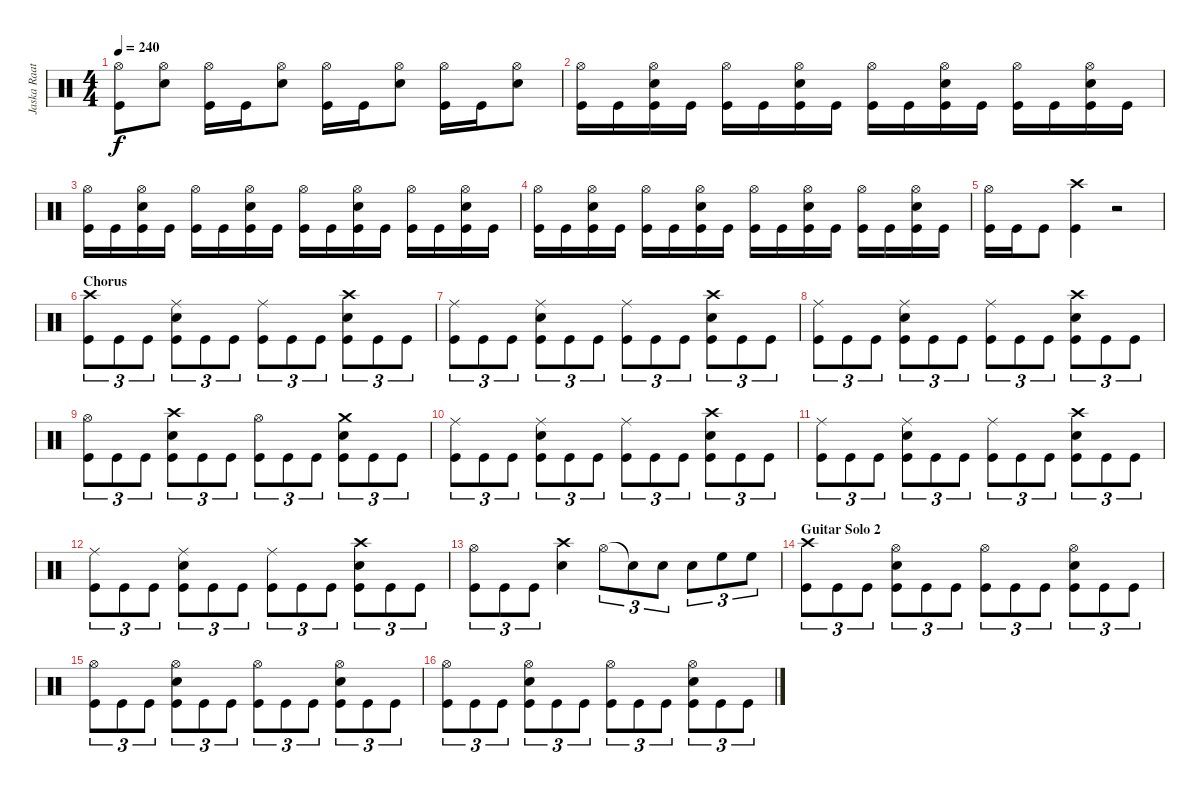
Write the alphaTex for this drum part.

\track ("Jaska Raatikainen" "Jaska Raat") {instrument percussion}
\staff {score}
\articulation defaults
\ts (4 4)
\tempo 240
\clef neutral
\ks c
("Hi-Hat (open)" "Kick (hit)").8{dy f} ("Hi-Hat (open)" "Snare (hit) 2").8 ("Hi-Hat (open)" "Kick (hit)").16 "Kick (hit)".16 ("Hi-Hat (open)" "Snare (hit) 2").8 ("Hi-Hat (open)" "Kick (hit)").16 "Kick (hit)".16 ("Hi-Hat (open)" "Snare (hit) 2").8 ("Hi-Hat (open)" "Kick (hit)").16 "Kick (hit)".16 ("Hi-Hat (open)" "Snare (hit) 2").8 |
("Hi-Hat (open)" "Kick (hit)").16 "Kick (hit)".16 ("Hi-Hat (open)" "Snare (hit) 2" "Kick (hit)").16 "Kick (hit)".16 ("Hi-Hat (open)" "Kick (hit)").16 "Kick (hit)".16 ("Hi-Hat (open)" "Snare (hit) 2" "Kick (hit)").16 "Kick (hit)".16 ("Hi-Hat (open)" "Kick (hit)").16 "Kick (hit)".16 ("Hi-Hat (open)" "Snare (hit) 2" "Kick (hit)").16 "Kick (hit)".16 ("Hi-Hat (open)" "Kick (hit)").16 "Kick (hit)".16 ("Hi-Hat (open)" "Snare (hit) 2" "Kick (hit)").16 "Kick (hit)".16 |
("Hi-Hat (open)" "Kick (hit)").16 "Kick (hit)".16 ("Hi-Hat (open)" "Snare (hit) 2" "Kick (hit)").16 "Kick (hit)".16 ("Hi-Hat (open)" "Kick (hit)").16 "Kick (hit)".16 ("Hi-Hat (open)" "Snare (hit) 2" "Kick (hit)").16 "Kick (hit)".16 ("Hi-Hat (open)" "Kick (hit)").16 "Kick (hit)".16 ("Hi-Hat (open)" "Snare (hit) 2" "Kick (hit)").16 "Kick (hit)".16 ("Hi-Hat (open)" "Kick (hit)").16 "Kick (hit)".16 ("Hi-Hat (open)" "Snare (hit) 2" "Kick (hit)").16 "Kick (hit)".16 |
("Hi-Hat (open)" "Kick (hit)").16 "Kick (hit)".16 ("Hi-Hat (open)" "Snare (hit) 2" "Kick (hit)").16 "Kick (hit)".16 ("Hi-Hat (open)" "Kick (hit)").16 "Kick (hit)".16 ("Hi-Hat (open)" "Snare (hit) 2" "Kick (hit)").16 "Kick (hit)".16 ("Hi-Hat (open)" "Kick (hit)").16 "Kick (hit)".16 ("Hi-Hat (open)" "Snare (hit) 2" "Kick (hit)").16 "Kick (hit)".16 ("Hi-Hat (open)" "Kick (hit)").16 "Kick (hit)".16 ("Hi-Hat (open)" "Snare (hit) 2" "Kick (hit)").16 "Kick (hit)".16 |
("Hi-Hat (open)" "Kick (hit)").16 "Kick (hit)".16 "Kick (hit)".8 ("Crash high (hit)" "Kick (hit)").4 r.2 |
\section ("" "Chorus")
("Crash high (hit)" "Kick (hit)").8{tu (3 2)} "Kick (hit)".8{tu (3 2)} "Kick (hit)".8{tu (3 2)} ("Ride (middle)" "Snare (hit) 2" "Kick (hit)").8{tu (3 2)} "Kick (hit)".8{tu (3 2)} "Kick (hit)".8{tu (3 2)} ("Ride (middle)" "Kick (hit)").8{tu (3 2)} "Kick (hit)".8{tu (3 2)} "Kick (hit)".8{tu (3 2)} ("Crash high (hit)" "Snare (hit) 2" "Kick (hit)").8{tu (3 2)} "Kick (hit)".8{tu (3 2)} "Kick (hit)".8{tu (3 2)} |
("Ride (middle)" "Kick (hit)").8{tu (3 2)} "Kick (hit)".8{tu (3 2)} "Kick (hit)".8{tu (3 2)} ("Ride (middle)" "Snare (hit) 2" "Kick (hit)").8{tu (3 2)} "Kick (hit)".8{tu (3 2)} "Kick (hit)".8{tu (3 2)} ("Ride (middle)" "Kick (hit)").8{tu (3 2)} "Kick (hit)".8{tu (3 2)} "Kick (hit)".8{tu (3 2)} ("Crash high (hit)" "Snare (hit) 2" "Kick (hit)").8{tu (3 2)} "Kick (hit)".8{tu (3 2)} "Kick (hit)".8{tu (3 2)} |
("Ride (middle)" "Kick (hit)").8{tu (3 2)} "Kick (hit)".8{tu (3 2)} "Kick (hit)".8{tu (3 2)} ("Ride (middle)" "Snare (hit) 2" "Kick (hit)").8{tu (3 2)} "Kick (hit)".8{tu (3 2)} "Kick (hit)".8{tu (3 2)} ("Ride (middle)" "Kick (hit)").8{tu (3 2)} "Kick (hit)".8{tu (3 2)} "Kick (hit)".8{tu (3 2)} ("Crash high (hit)" "Snare (hit) 2" "Kick (hit)").8{tu (3 2)} "Kick (hit)".8{tu (3 2)} "Kick (hit)".8{tu (3 2)} |
("Hi-Hat (open)" "Kick (hit)").8{tu (3 2)} "Kick (hit)".8{tu (3 2)} "Kick (hit)".8{tu (3 2)} ("Crash high (hit)" "Snare (hit) 2" "Kick (hit)").8{tu (3 2)} "Kick (hit)".8{tu (3 2)} "Kick (hit)".8{tu (3 2)} ("Hi-Hat (open)" "Kick (hit)").8{tu (3 2)} "Kick (hit)".8{tu (3 2)} "Kick (hit)".8{tu (3 2)} ("Crash medium (hit)" "Snare (hit) 2" "Kick (hit)").8{tu (3 2)} "Kick (hit)".8{tu (3 2)} "Kick (hit)".8{tu (3 2)} |
("Ride (middle)" "Kick (hit)").8{tu (3 2)} "Kick (hit)".8{tu (3 2)} "Kick (hit)".8{tu (3 2)} ("Ride (middle)" "Snare (hit) 2" "Kick (hit)").8{tu (3 2)} "Kick (hit)".8{tu (3 2)} "Kick (hit)".8{tu (3 2)} ("Ride (middle)" "Kick (hit)").8{tu (3 2)} "Kick (hit)".8{tu (3 2)} "Kick (hit)".8{tu (3 2)} ("Crash high (hit)" "Snare (hit) 2" "Kick (hit)").8{tu (3 2)} "Kick (hit)".8{tu (3 2)} "Kick (hit)".8{tu (3 2)} |
("Ride (middle)" "Kick (hit)").8{tu (3 2)} "Kick (hit)".8{tu (3 2)} "Kick (hit)".8{tu (3 2)} ("Ride (middle)" "Snare (hit) 2" "Kick (hit)").8{tu (3 2)} "Kick (hit)".8{tu (3 2)} "Kick (hit)".8{tu (3 2)} ("Ride (middle)" "Kick (hit)").8{tu (3 2)} "Kick (hit)".8{tu (3 2)} "Kick (hit)".8{tu (3 2)} ("Crash high (hit)" "Snare (hit) 2" "Kick (hit)").8{tu (3 2)} "Kick (hit)".8{tu (3 2)} "Kick (hit)".8{tu (3 2)} |
("Ride (middle)" "Kick (hit)").8{tu (3 2)} "Kick (hit)".8{tu (3 2)} "Kick (hit)".8{tu (3 2)} ("Ride (middle)" "Snare (hit) 2" "Kick (hit)").8{tu (3 2)} "Kick (hit)".8{tu (3 2)} "Kick (hit)".8{tu (3 2)} ("Ride (middle)" "Kick (hit)").8{tu (3 2)} "Kick (hit)".8{tu (3 2)} "Kick (hit)".8{tu (3 2)} ("Crash high (hit)" "Snare (hit) 2" "Kick (hit)").8{tu (3 2)} "Kick (hit)".8{tu (3 2)} "Kick (hit)".8{tu (3 2)} |
("Hi-Hat (open)" "Kick (hit)").8{tu (3 2)} "Kick (hit)".8{tu (3 2)} "Kick (hit)".8{tu (3 2)} ("Crash high (hit)" "Snare (hit) 2").4 "Hi-Hat (open)".8{tu (3 2)} "Snare (hit)"{t}.8{tu (3 2)} "Snare (hit) 2".8{tu (3 2)} "Snare (hit) 2".8{tu (3 2)} "High Floor Tom (hit)".8{tu (3 2)} "High Floor Tom (hit)".8{tu (3 2)} |
\section ("" "Guitar Solo 2")
("Crash high (hit)" "Kick (hit)").8{tu (3 2)} "Kick (hit)".8{tu (3 2)} "Kick (hit)".8{tu (3 2)} ("Hi-Hat (open)" "Snare (hit) 2" "Kick (hit)").8{tu (3 2)} "Kick (hit)".8{tu (3 2)} "Kick (hit)".8{tu (3 2)} ("Hi-Hat (open)" "Kick (hit)").8{tu (3 2)} "Kick (hit)".8{tu (3 2)} "Kick (hit)".8{tu (3 2)} ("Hi-Hat (open)" "Snare (hit) 2" "Kick (hit)").8{tu (3 2)} "Kick (hit)".8{tu (3 2)} "Kick (hit)".8{tu (3 2)} |
("Hi-Hat (open)" "Kick (hit)").8{tu (3 2)} "Kick (hit)".8{tu (3 2)} "Kick (hit)".8{tu (3 2)} ("Hi-Hat (open)" "Snare (hit) 2" "Kick (hit)").8{tu (3 2)} "Kick (hit)".8{tu (3 2)} "Kick (hit)".8{tu (3 2)} ("Hi-Hat (open)" "Kick (hit)").8{tu (3 2)} "Kick (hit)".8{tu (3 2)} "Kick (hit)".8{tu (3 2)} ("Hi-Hat (open)" "Snare (hit) 2" "Kick (hit)").8{tu (3 2)} "Kick (hit)".8{tu (3 2)} "Kick (hit)".8{tu (3 2)} |
("Hi-Hat (open)" "Kick (hit)").8{tu (3 2)} "Kick (hit)".8{tu (3 2)} "Kick (hit)".8{tu (3 2)} ("Hi-Hat (open)" "Snare (hit) 2" "Kick (hit)").8{tu (3 2)} "Kick (hit)".8{tu (3 2)} "Kick (hit)".8{tu (3 2)} ("Hi-Hat (open)" "Kick (hit)").8{tu (3 2)} "Kick (hit)".8{tu (3 2)} "Kick (hit)".8{tu (3 2)} ("Hi-Hat (open)" "Snare (hit) 2" "Kick (hit)").8{tu (3 2)} "Kick (hit)".8{tu (3 2)} "Kick (hit)".8{tu (3 2)}
